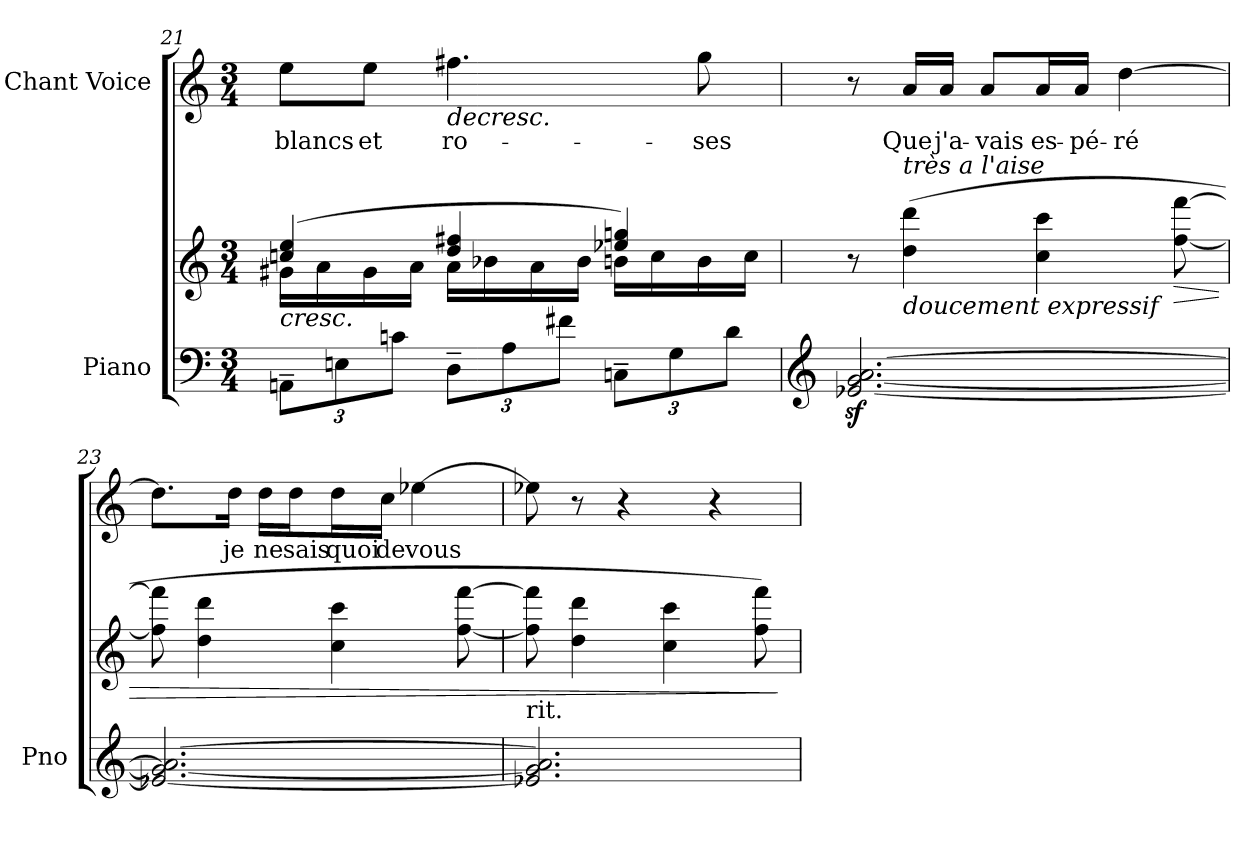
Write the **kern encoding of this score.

**kern	**kern	**dynam	**kern	**text	**dynam
*part2	*part2	*part2	*part1	*part1	*part1
*staff3	*staff2	*staff2/3	*staff1	*staff1	*staff1
*I"Piano	*	*	*I"Chant Voice	*	*
*I'Pno	*	*	*	*	*
!!LO:PB:g=z
*clefF4	*clefG2	*	*clefG2	*	*
*k[]	*k[]	*	*k[]	*	*
*M3/4	*M3/4	*	*M3/4	*	*
*Xbrackettup	*	*	*	*	*
=21	=21	=21	=21	=21	=21
*	*^	*	*	*	*
!	!LO:TX:b:i:t=cresc.	!	!	!	!	!
!	!	!	!	!	!LO:LY:b	!
12AAn~\L	(>4ccn/ 4ee/	16g#X\LL	.	8ee\L	blancs	.
.	.	16a\	.	.	.	.
12En\	.	.	.	.	.	.
!	!	!	!	!	!LO:LY:b	!
.	.	16g#\	.	8ee\J	et	.
12cn\J	.	.	.	.	.	.
.	.	16a\JJ	.	.	.	.
!	!	!	!	!	!LO:LY:b	!LO:HP:b
12D~\L	4dd/ 4ff#X/	16a\LL	.	4.ff#X\	ro-	>
.	.	16b-X\	.	.	.	.
12A\	.	.	.	.	.	.
.	.	16a\	.	.	.	.
12f#X\J	.	.	.	.	.	.
.	.	16b-\JJ	.	.	.	.
12Cn~\L	4ee-X/ 4ggn/)	16bn\LL	.	.	.	.
.	.	16cc\	.	.	.	.
12G\	.	.	.	.	.	.
!	!	!	!	!	!LO:LY:b	!
.	.	16b\	.	8gg\	-ses	.
12d\J	.	.	.	.	.	.
.	.	16cc\JJ	.	.	.	.
*	*v	*v	*	*	*	*
=22	=22	=22	=22	=22	=22
*clefG2	*	*	*	*	*
*	*	*	*MM92	*	*
*	*^	*	*	*	*
!	!	!	!	!	!	!LO:DY:a
!	!	!	!	!	!	!LO:DY:n=1:a
*	*v	*v	*	*	*	*
[2.e-X/z> [2.g/z> [2.a/z>	8r	.	8r	.	p other-dynamics
!	!LO:TX:b:i:t=doucement expressif	!	!	!	!
!	!LO:TX:a:i:t=très a l'aise	!	!	!	!
!	!	!	!	!LO:LY:b	!
.	(>4dd\ 4ddd\	.	16a/LL	Que	.
!	!	!	!	!LO:LY:b	!
.	.	.	16a/JJ	j'a-	.
!	!	!	!	!LO:LY:b	!
.	.	.	8a/L	-vais	.
!	!	!	!	!LO:LY:b	!
.	4cc\ 4ccc\	.	16a/L	es-	.
!	!	!	!	!LO:LY:b	!
.	.	.	16a/JJ	-pé-	.
!	!	!	!	!LO:LY:b	!
.	.	.	[4dd\	-ré	.
!	!	!LO:HP:b	!	!	!
.	[8ff\ [8fff\	>	.	.	.
=23	=23	=23	=23	=23	=23
2.e-X/_ 2.g/_ 2.a/_	8ff\] 8fff\]	.	8.dd\L]	.	.
.	4dd\ 4ddd\	.	.	.	.
!	!	!	!	!LO:LY:b	!
.	.	.	16dd\Jk	je	.
!	!	!	!	!LO:LY:b	!
.	.	.	16dd\LL	ne	.
!	!	!	!	!LO:LY:b	!
.	.	.	16dd\J	sais	.
!	!	!	!	!LO:LY:b	!
.	4cc\ 4ccc\	.	16dd\L	quoi	.
!	!	!	!	!LO:LY:b	!
.	.	.	16cc\JJ	de	.
!	!	!	!	!LO:LY:b	!
.	.	.	[4ee-X\	vous	.
.	[8ff\ [8fff\	.	.	.	.
.	.	.	.	.	]
!!LO:LB:g=z
=24	=24	=24	=24	=24	=24
!	!LO:TX:b:t=rit.	!	!	!	!
2.e-X/] 2.g/] 2.a/]	8ff\] 8fff\]	.	8ee-X\]	.	.
.	4dd\ 4ddd\	.	8r	.	.
.	.	.	4r	.	.
.	4cc\ 4ccc\	.	.	.	.
*	*	*	*MM80	*	*
.	.	.	4r	.	.
.	8ff\ 8fff\)	.	.	.	.
.	.	]	.	.	.
=	=	=	=	=	=
*-	*-	*-	*-	*-	*-
